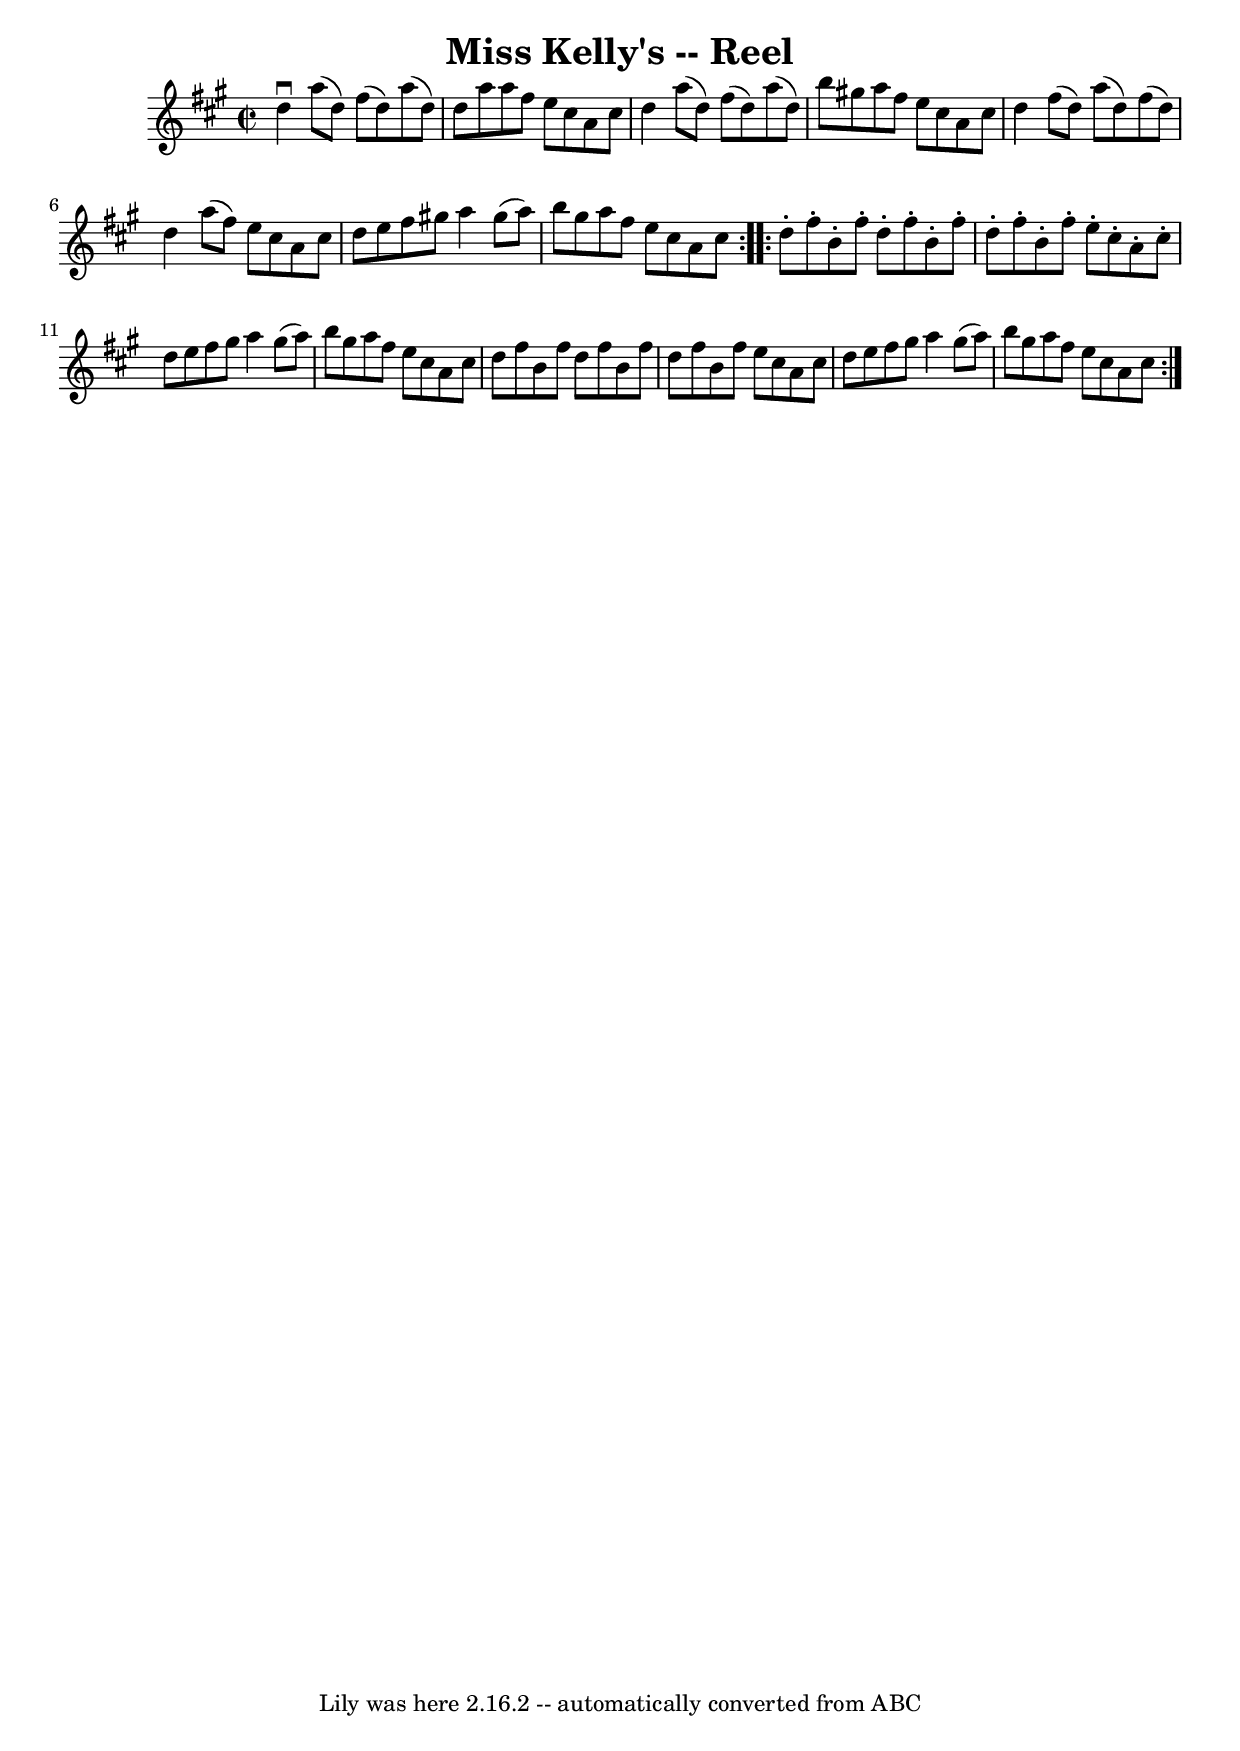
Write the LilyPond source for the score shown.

\version "2.16.2"
\include "Mammoth.ily"
\header {
  %% book = "Ryan's Mammoth Collection"
  crossRefNumber = "1"
  footnotes = "\\\\236"
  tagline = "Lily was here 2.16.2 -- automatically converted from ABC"
  title = "Miss Kelly's -- Reel"

}
voicedefault =  {



  \repeat volta 2 {

    \override Staff.TimeSignature #'style = #'C
    \time 2/2 
    \key d \lydian
    d''4^\downbow a''8 (d''8) fis''8 (     d''8) a''8 (d''8)    |
    d''8 a''8 a''8 fis''8         e''8 cis''8 a'8 cis''8     |
    d''4 a''8 (d''8)        fis''8 (d''8) a''8 (d''8)    |
    b''8 gis''!8 a''8         fis''8 e''8 cis''8 a'8 cis''8     |
    d''4 fis''8 (     d''8) a''8 (d''8) fis''8 (d''8)    |
    d''4 a''8 (     fis''8) e''8 cis''8 a'8 cis''8     |
    d''8 e''8         fis''8 gis''!8 a''4 gis''8 (a''8)    |
    b''8 gis''8    
    a''8 fis''8 e''8 cis''8 a'8 cis''8    
  }     
  \repeat volta 2 {
    
    d''8-. fis''8-. b'8-. fis''8-. d''8-. fis''8-. b'8-.        fis''8-.    |
    d''8-. fis''8-. b'8-. fis''8-. e''8-.        cis''8-. a'8-. cis''8-.    |
    d''8 e''8 fis''8 gis''8         a''4 gis''8 (a''8)    |
    b''8 gis''8 a''8 fis''8         e''8 cis''8 a'8 cis''8     |
    d''8 fis''8 b'8 fis''8      d''8 fis''8 b'8 fis''8     |
    d''8 fis''8 b'8         fis''8 e''8 cis''8 a'8 cis''8     |
    d''8 e''8 fis''8       gis''8 a''4 gis''8 (a''8)    |
    b''8 gis''8 a''8    
    fis''8 e''8 cis''8 a'8 cis''8    
  }   

}

\score{
  <<

    \context Staff="default"
    {
      \voicedefault 
      
    }

  >>
  \layout {
    
  }
  \midi {
  }

}
